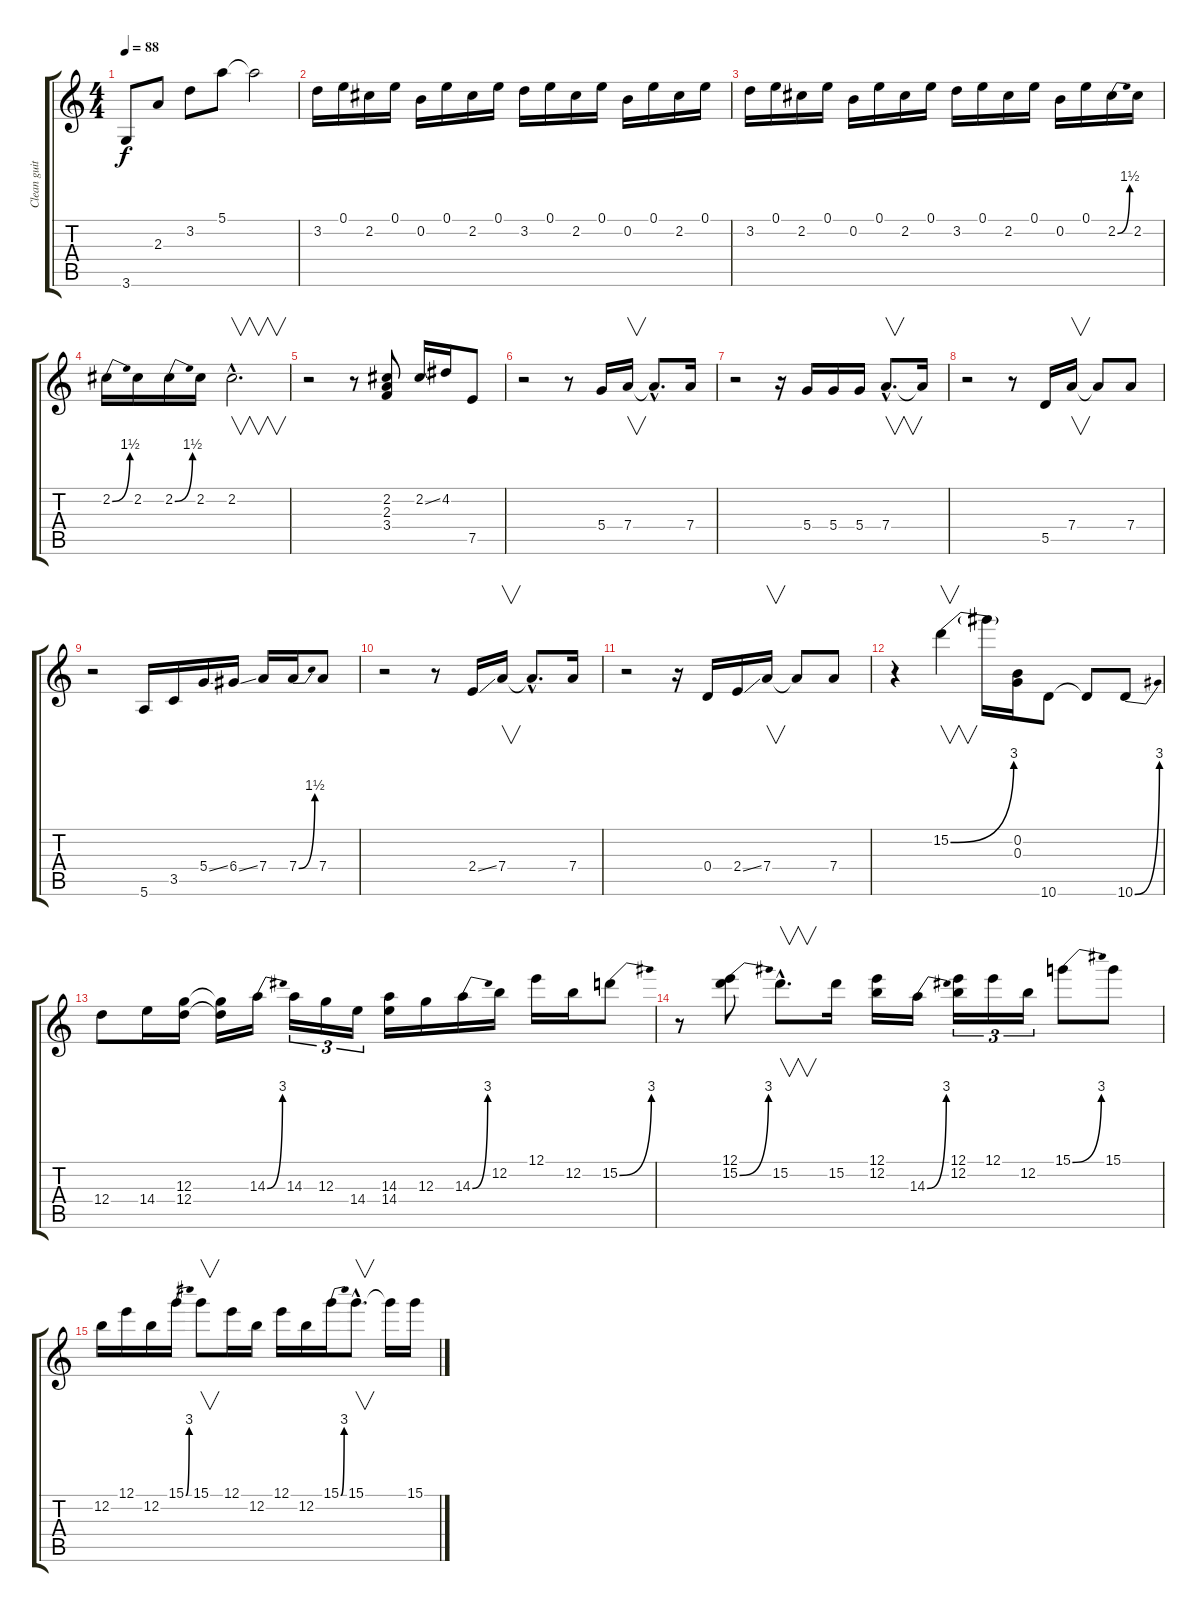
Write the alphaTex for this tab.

\track ("Clean guitar" "Clean guit") {instrument electricguitarclean}
\staff {score tabs}
\tuning (E4 B3 G3 D3 A2 E2) {hide}
\ts (4 4)
\tempo 88
\clef g2
\ks c
3.6.8{dy f} 2.3.8 3.2.8 5.1.8 5.1{t}.2 |
3.2.16 0.1.16 2.2.16 0.1.16 0.2.16 0.1.16 2.2.16 0.1.16 3.2.16 0.1.16 2.2.16 0.1.16 0.2.16 0.1.16 2.2.16 0.1.16 |
3.2.16 0.1.16 2.2.16 0.1.16 0.2.16 0.1.16 2.2.16 0.1.16 3.2.16 0.1.16 2.2.16 0.1.16 0.2.16 0.1.16 2.2{be (bend 0 0 60 6)}.16 2.2.16 |
2.2{be (bend 0 0 60 6)}.16 2.2.16 2.2{be (bend 0 0 60 6)}.16 2.2.16 2.2{hac}.2{v d} |
r.2 r.8 (2.2 2.3 3.4).8 2.2{ss}.16 4.2.16 7.5.8 |
r.2 r.8 5.4.16 7.4.16{v} 7.4{hac t}.8{d} 7.4.16 |
r.2 r.16 5.4.16 5.4.16 5.4.16 7.4{hac}.8{v d} 7.4{t}.16 |
r.2 r.8 5.5.16 7.4.16{v} 7.4{t}.8 7.4.8 |
r.2 5.6.16 3.5.16 5.4{ss}.16 6.4{ss}.16 7.4.16 7.4{be (bend 0 0 60 6)}.16 7.4.8 |
r.2 r.8 2.4{ss}.16 7.4.16{v} 7.4{hac t}.8{d} 7.4.16 |
r.2 r.16 0.4.16 2.4{ss}.16 7.4.16{v} 7.4{t}.8 7.4.8 |
r.4 15.2{be (bend 0 0 60 12)}.4{v} 15.2{t}.16 (0.2 0.3).16 10.6.8 10.6{t}.8 10.6{be (bend 0 0 60 12)}.8 |
12.4.8 14.4.16 (12.3 12.4).16 (12.3{t} 12.4{t}).16 14.3{be (bend 0 0 60 12)}.16 14.3.16{tu (3 2)} 12.3.16{tu (3 2)} 14.4.16{tu (3 2)} (14.3 14.4).16 12.3.16 14.3{be (bend 0 0 60 12)}.16 12.2.16 12.1.16 12.2.16 15.2{be (bend 0 0 60 12)}.8 |
r.8 (12.1 15.2{be (bend 0 0 60 12)}).8 15.2{hac}.8{v d} 15.2.16 (12.1 12.2).16 14.3{be (bend 0 0 60 12)}.16 (12.1 12.2).16{tu (3 2)} 12.1.16{tu (3 2)} 12.2.16{tu (3 2)} 15.1{be (bend 0 0 60 12)}.8 15.1.8 |
12.2.16 12.1.16 12.2.16 15.1{be (bend 0 0 60 12)}.16 15.1.8{v} 12.1.16 12.2.16 12.1.16 12.2.16 15.1{be (bend 0 0 60 12)}.16 15.1{hac}.8{v d} 15.1{t}.16 15.1.16
